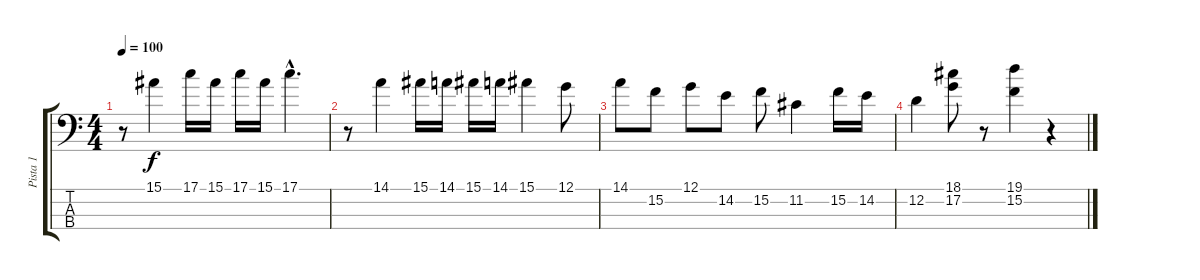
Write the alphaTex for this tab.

\track ("Pista 1" "Pista 1") {instrument electricbassfinger}
\staff {score tabs}
\tuning (G2 D2 A1 E1) {hide}
\ts (4 4)
\tempo 100
\clef f4
\ks c
r.8{dy f} 15.1.4 17.1.16 15.1.16 17.1.16 15.1.16 17.1{hac}.4{d} |
r.8 14.1.4 15.1.16 14.1.16 15.1.16 14.1.16 15.1.4 12.1.8 |
14.1.8 15.2.8 12.1.8 14.2.8 15.2.8 11.2.4 15.2.16 14.2.16 |
12.2.4 (18.1 17.2).8 r.8 (19.1 15.2).4 r.4
